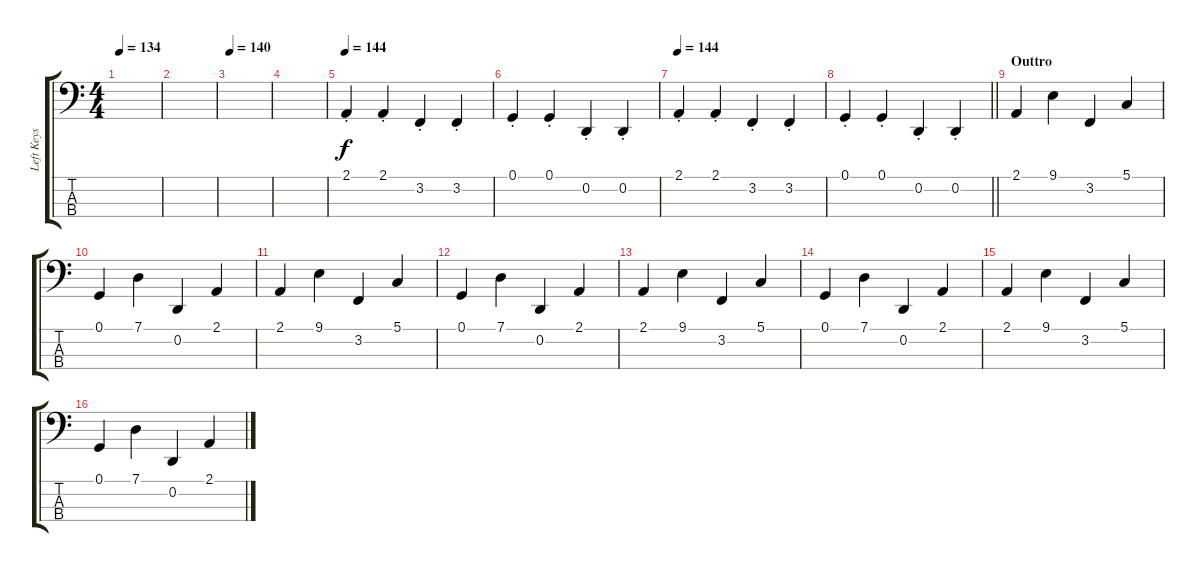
\track ("Left Keys" "Left Keys") {instrument accordion}
\staff {score tabs}
\tuning (G2 D2 A1 E1) {hide}
\ts (4 4)
\tempo 134
\clef f4
\ks c
|
|
\tempo 140
|
|
\tempo 144
2.1{st}.4 2.1{st}.4 3.2{st}.4 3.2{st}.4 |
0.1{st}.4 0.1{st}.4 0.2{st}.4 0.2{st}.4 |
\tempo 144
2.1{st}.4 2.1{st}.4 3.2{st}.4 3.2{st}.4 |
\barLineRight lightlight
0.1{st}.4 0.1{st}.4 0.2{st}.4 0.2{st}.4 |
\section ("" "Outtro")
2.1.4 9.1.4 3.2.4 5.1.4 |
0.1.4 7.1.4 0.2.4 2.1.4 |
2.1.4 9.1.4 3.2.4 5.1.4 |
0.1.4 7.1.4 0.2.4 2.1.4 |
2.1.4 9.1.4 3.2.4 5.1.4 |
0.1.4 7.1.4 0.2.4 2.1.4 |
2.1.4 9.1.4 3.2.4 5.1.4 |
0.1.4 7.1.4 0.2.4 2.1.4
